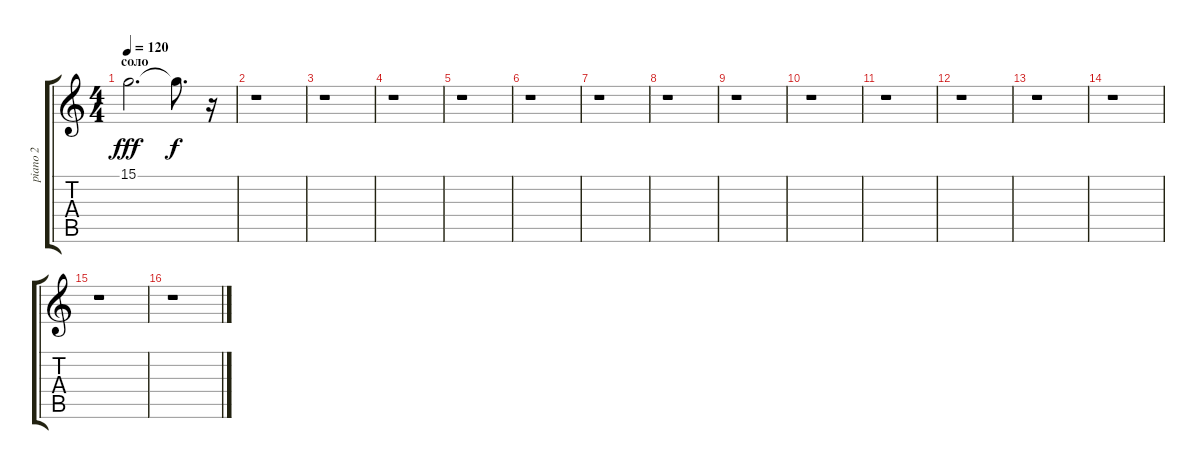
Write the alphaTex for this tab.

\track ("piano 2" "piano 2") {instrument trumpet}
\staff {score tabs}
\tuning (E4 B3 G3 D3 A2 E2) {hide}
\ts (4 4)
\section ("" "соло")
\tempo 120
\clef g2
\ks c
15.1.2{d dy fff} 15.1{t}.8{d dy f} r.16 |
r.1 |
r.1 |
r.1 |
r.1 |
r.1 |
r.1 |
r.1 |
r.1 |
r.1 |
r.1 |
r.1 |
r.1 |
r.1 |
r.1 |
r.1
